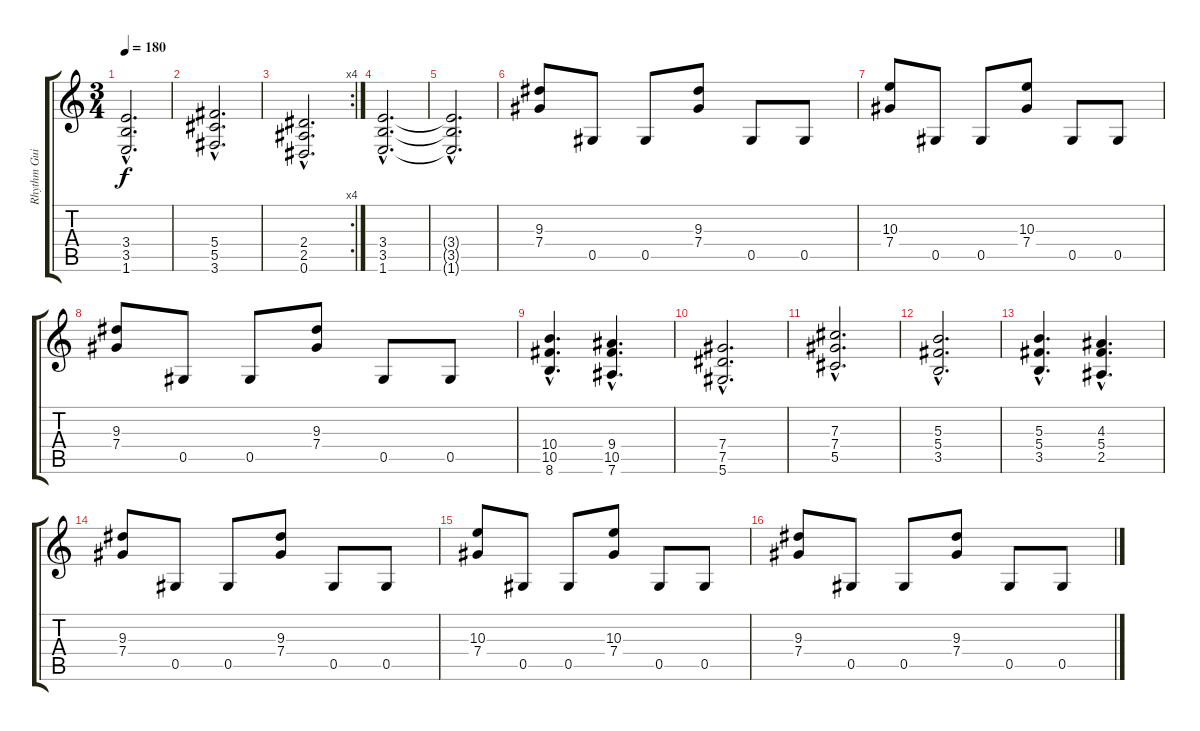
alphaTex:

\track ("Rhythm Guitar" "Rhythm Gui") {instrument distortionguitar}
\staff {score tabs}
\tuning (Eb4 Bb3 Gb3 Db3 Ab2 Eb2) {hide}
\ts (3 4)
\tempo 180
\clef g2
\ks c
(3.4{hac} 3.5{hac} 1.6{hac}).2{d dy f} |
(5.4{hac} 5.5{hac} 3.6{hac}).2{d} |
\rc 4
(2.4{hac} 2.5{hac} 0.6{hac}).2{d} |
(3.4{hac} 3.5{hac} 1.6{hac}).2{d} |
(3.4{hac t} 3.5{hac t} 1.6{hac t}).2{d} |
(9.3 7.4).8 0.5.8 0.5.8 (9.3 7.4).8 0.5.8 0.5.8 |
(10.3 7.4).8 0.5.8 0.5.8 (10.3 7.4).8 0.5.8 0.5.8 |
(9.3 7.4).8 0.5.8 0.5.8 (9.3 7.4).8 0.5.8 0.5.8 |
(10.4{hac} 10.5{hac} 8.6{hac}).4{d} (9.4{hac} 10.5{hac} 7.6{hac}).4{d} |
(7.4{hac} 7.5{hac} 5.6{hac}).2{d} |
(7.3{hac} 7.4{hac} 5.5{hac}).2{d} |
(5.3{hac} 5.4{hac} 3.5{hac}).2{d} |
(5.3{hac} 5.4{hac} 3.5{hac}).4{d} (4.3{hac} 5.4{hac} 2.5{hac}).4{d} |
(9.3 7.4).8 0.5.8 0.5.8 (9.3 7.4).8 0.5.8 0.5.8 |
(10.3 7.4).8 0.5.8 0.5.8 (10.3 7.4).8 0.5.8 0.5.8 |
(9.3 7.4).8 0.5.8 0.5.8 (9.3 7.4).8 0.5.8 0.5.8
